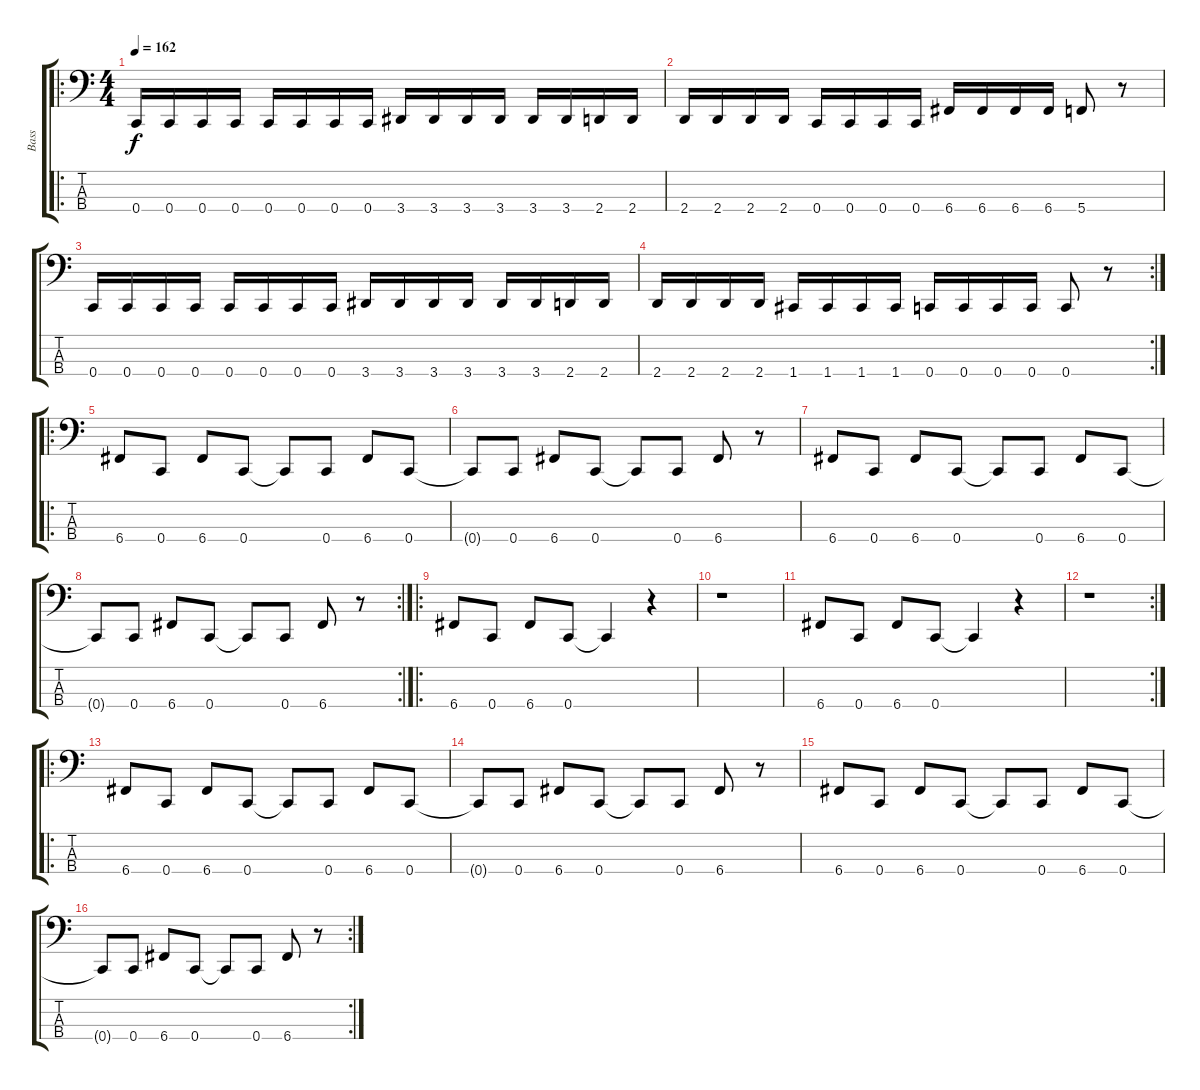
\track ("Bass" "Bass") {instrument slapbass2}
\staff {score tabs}
\tuning (F2 C2 G1 C1) {hide}
\ro
\ts (4 4)
\tempo 162
\clef f4
\ks c
0.4.16{dy f instrument slapbass2} 0.4.16 0.4.16 0.4.16 0.4.16 0.4.16 0.4.16 0.4.16 3.4.16 3.4.16 3.4.16 3.4.16 3.4.16 3.4.16 2.4.16 2.4.16 |
2.4.16 2.4.16 2.4.16 2.4.16 0.4.16 0.4.16 0.4.16 0.4.16 6.4.16 6.4.16 6.4.16 6.4.16 5.4.8 r.8 |
0.4.16 0.4.16 0.4.16 0.4.16 0.4.16 0.4.16 0.4.16 0.4.16 3.4.16 3.4.16 3.4.16 3.4.16 3.4.16 3.4.16 2.4.16 2.4.16 |
\rc 2
2.4.16 2.4.16 2.4.16 2.4.16 1.4.16 1.4.16 1.4.16 1.4.16 0.4.16 0.4.16 0.4.16 0.4.16 0.4.8 r.8 |
\ro
6.4.8 0.4.8 6.4.8 0.4.8 0.4{t}.8 0.4.8 6.4.8 0.4.8 |
0.4{t}.8 0.4.8 6.4.8 0.4.8 0.4{t}.8 0.4.8 6.4.8 r.8 |
6.4.8 0.4.8 6.4.8 0.4.8 0.4{t}.8 0.4.8 6.4.8 0.4.8 |
\rc 2
0.4{t}.8 0.4.8 6.4.8 0.4.8 0.4{t}.8 0.4.8 6.4.8 r.8 |
\ro
6.4.8 0.4.8 6.4.8 0.4.8 0.4{t}.4 r.4 |
r.1 |
6.4.8 0.4.8 6.4.8 0.4.8 0.4{t}.4 r.4 |
\rc 2
r.1 |
\ro
6.4.8 0.4.8 6.4.8 0.4.8 0.4{t}.8 0.4.8 6.4.8 0.4.8 |
0.4{t}.8 0.4.8 6.4.8 0.4.8 0.4{t}.8 0.4.8 6.4.8 r.8 |
6.4.8 0.4.8 6.4.8 0.4.8 0.4{t}.8 0.4.8 6.4.8 0.4.8 |
\rc 2
0.4{t}.8 0.4.8 6.4.8 0.4.8 0.4{t}.8 0.4.8 6.4.8 r.8
